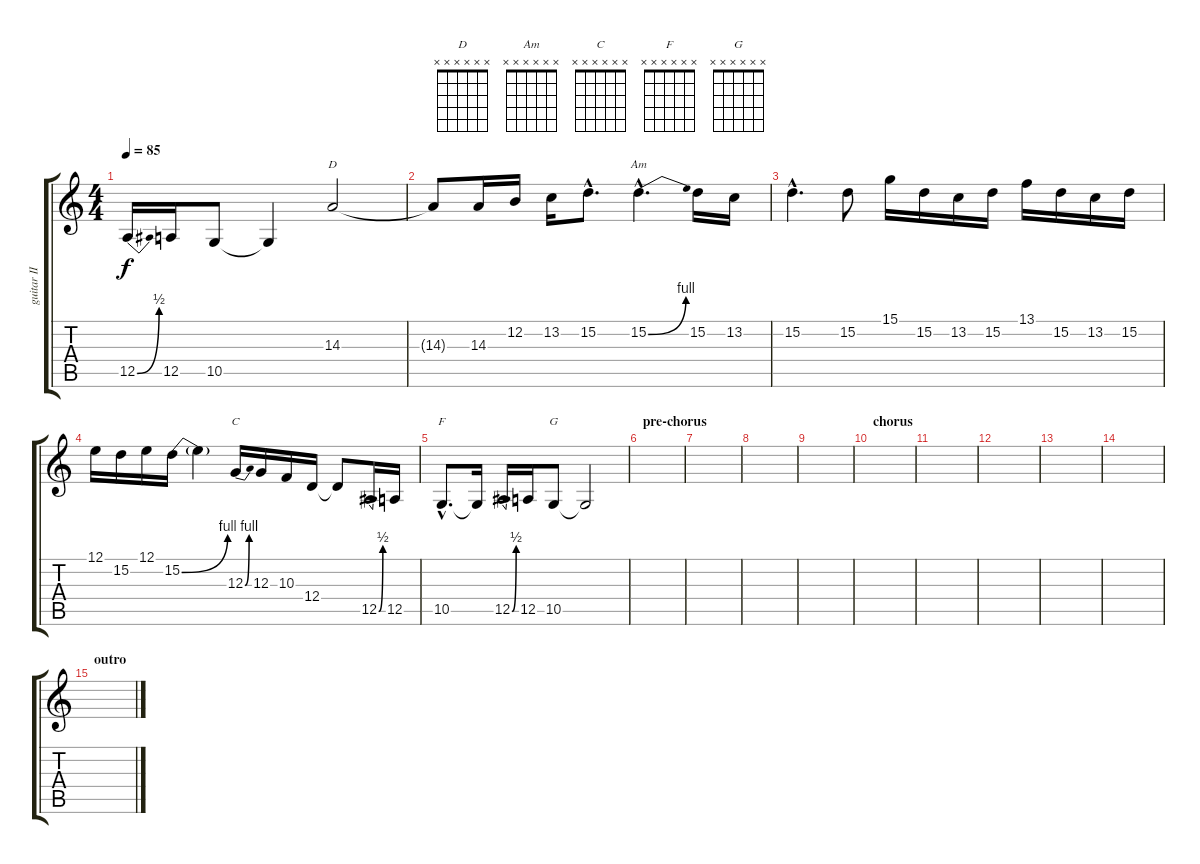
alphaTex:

\track ("guitar II" "guitar II") {instrument piccolo}
\staff {score tabs}
\tuning (E4 B3 G3 D3 A2 E2) {hide}
\chord ("D" x x x x x x) {firstfret 0}
\chord ("Am" x x x x x x) {firstfret 0}
\chord ("C" x x x x x x) {firstfret 0}
\chord ("F" x x x x x x) {firstfret 0}
\chord ("G" x x x x x x) {firstfret 0}
\ts (4 4)
\tempo 85
\clef g2
\ks c
12.5{be (bend 0 0 60 2)}.16{dy f} 12.5.16 10.5.8 10.5{t}.4 14.3.2{ch "D"} |
14.3{t}.8 14.3.16 12.2.16 13.2.16 15.2{hac}.8{d} 15.2{be (bend 0 0 60 4) hac}.4{d ch "Am"} 15.2.16 13.2.16 |
15.2{hac}.4{d} 15.2.8 15.1.16 15.2.16 13.2.16 15.2.16 13.1.16 15.2.16 13.2.16 15.2.16 |
12.1.16 15.2.16 12.1.16 15.2{be (bend 0 0 60 4)}.16 15.2{t}.4 12.3{be (bend 0 0 60 4)}.16{ch "C"} 12.3.16 10.3.16 12.4.16 12.4{t}.8 12.5{be (bend 0 0 60 2)}.16 12.5.16 |
10.5{hac}.8{d ch "F"} 10.5{t}.16 12.5{be (bend 0 0 60 2)}.16 12.5.16 10.5.8{ch "G"} 10.5{t}.2 |
\section ("" "pre-chorus")
|
|
|
|
\section ("" "chorus")
|
|
|
|
|
\section ("" "outro")
